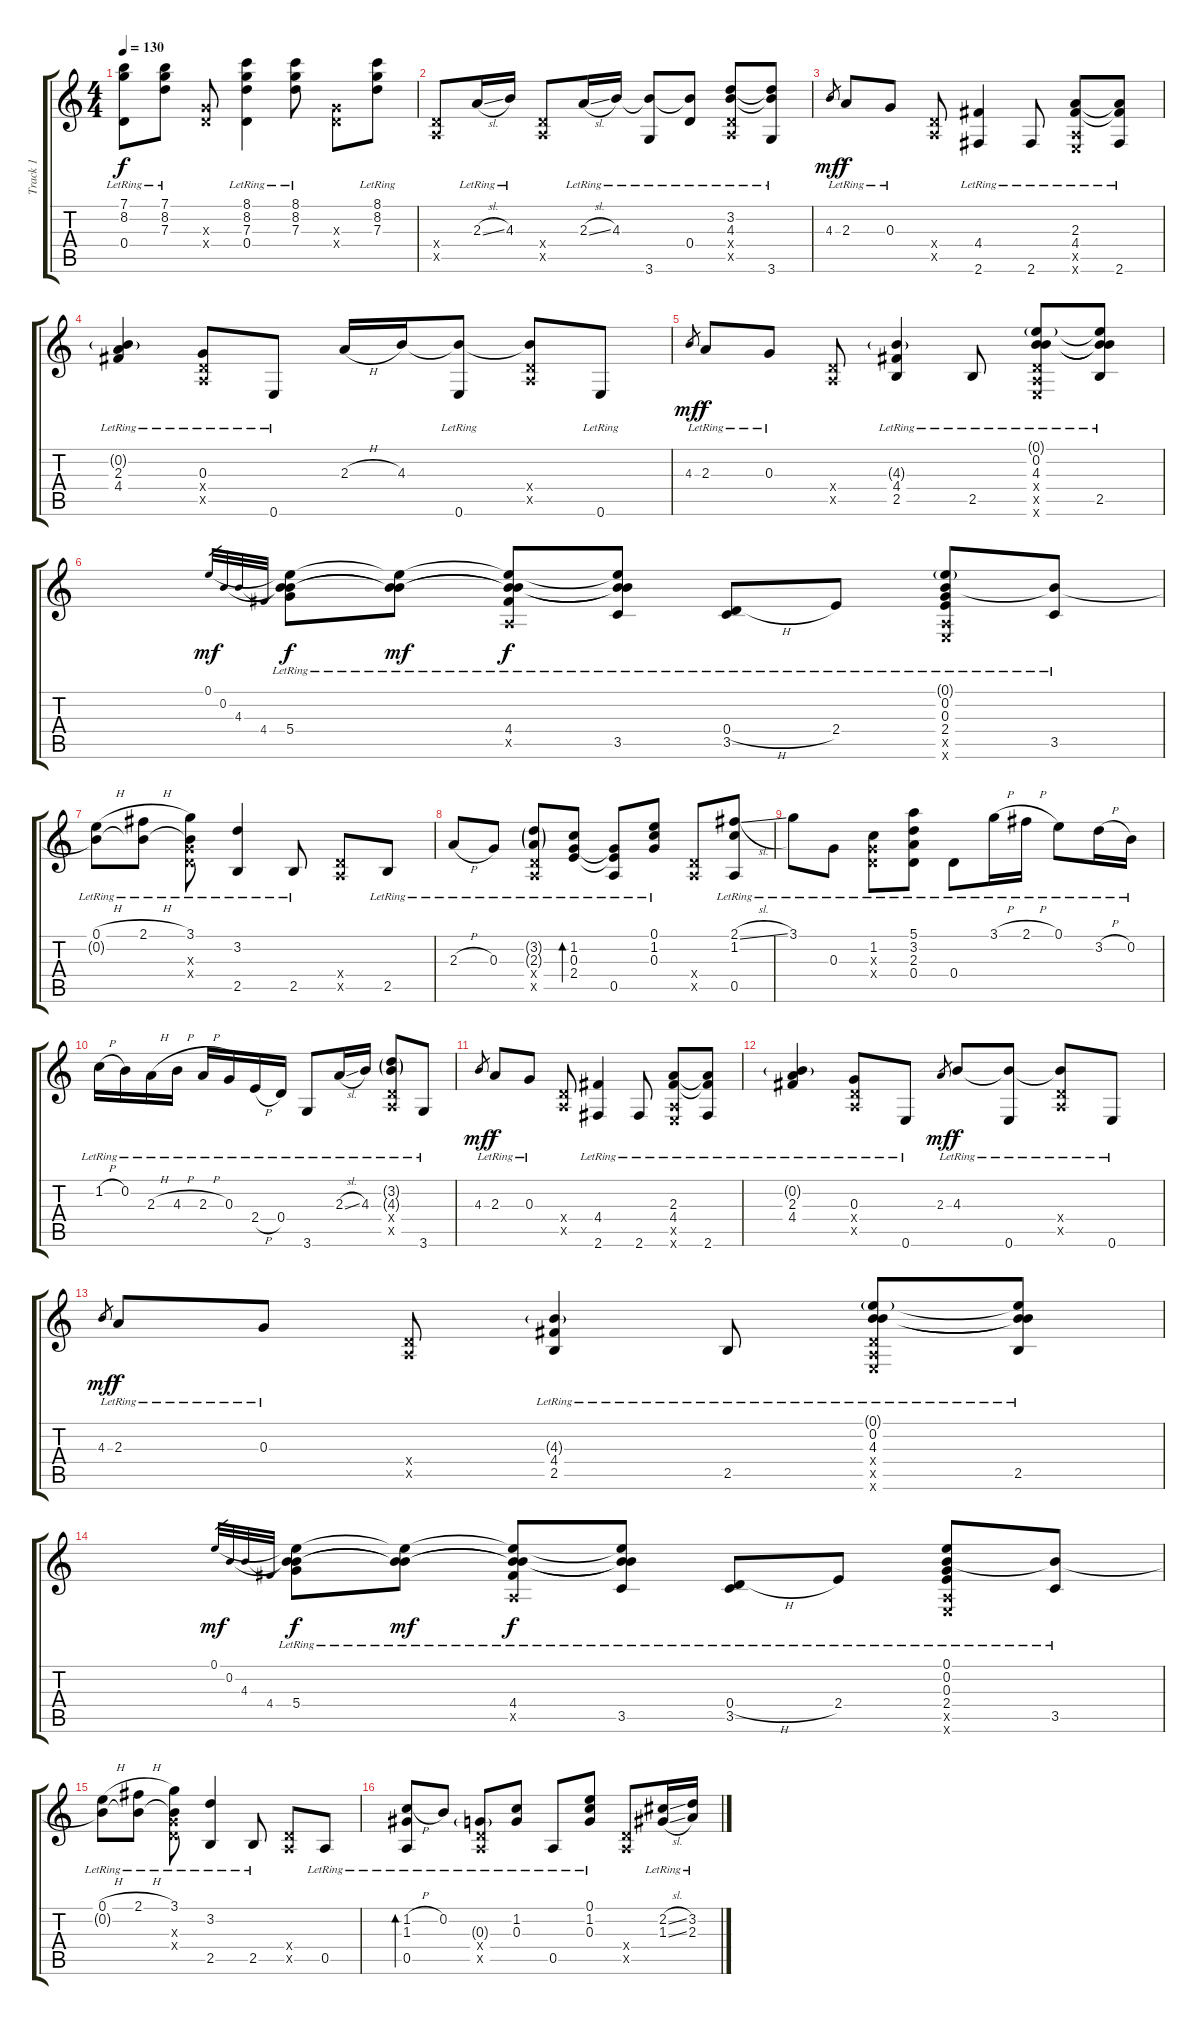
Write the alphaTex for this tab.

\track ("Track 1" "Track 1") {instrument acousticguitarsteel}
\staff {score tabs}
\tuning (E4 B3 G3 D3 A2 E2) {hide}
\ts (4 4)
\tempo 130
\clef g2
\ks c
(7.1{lr t} 8.2{lr t} 0.4{lr t}).8{dy f} (7.1{lr} 8.2{lr} 7.3{lr}).8 (0.3{x} 0.4{x}).8 (8.1{lr} 8.2{lr} 7.3{lr} 0.4{lr}).4 (8.1{lr} 8.2{lr} 7.3{lr}).8 (0.3{x} 0.4{x}).8 (8.1{lr} 8.2{lr} 7.3{lr}).8 |
(0.4{x} 0.5{x}).8 2.3{sl lr}.16 4.3{lr}.16 (0.4{x} 0.5{x}).8 2.3{sl lr}.16 4.3{lr}.16 (4.3{lr t} 3.6{lr}).8 (4.3{lr t} 0.4{lr}).8 (3.2{lr} 4.3{lr} 0.4{x} 0.5{x}).8 (3.2{lr t} 4.3{lr t} 3.6{lr}).8 |
4.3.8{gr dy mf} 2.3{lr}.8{dy f} 0.3{lr}.8 (0.4{x} 0.5{x}).8 (4.4{lr} 2.6{lr}).4 2.6{lr}.8 (2.3{lr} 4.4{lr} 0.5{x} 0.6{x}).8 (2.3{lr t} 4.4{lr t} 2.6{lr}).8 |
(0.2{g lr} 2.3{lr} 4.4{lr}).4 (0.3{lr} 0.4{x} 0.5{x}).8 0.6{lr}.8 2.3{h}.16 4.3.16 (4.3{t} 0.6{lr}).8 (4.3{t} 0.4{x} 0.5{x}).8 0.6{lr}.8 |
4.3.8{gr dy mf} 2.3{lr}.8{dy f} 0.3{lr}.8 (0.4{x} 0.5{x}).8 (4.3{g lr} 4.4{lr} 2.5{lr}).4 2.5{lr}.8 (0.1{g lr} 0.2{lr} 4.3{lr} 0.4{x} 0.5{x} 0.6{x}).8 (0.1{lr t} 0.2{lr t} 4.3{lr t} 2.5{lr}).8 |
0.1.32{gr dy mf} 0.2.32{gr} 4.3.32{gr} 4.4.32{gr} (0.1{lr t} 0.2{lr t} 4.3{lr t} 5.4{lr}).8{dy f} (0.1{lr t} 0.2{lr t} 4.3{lr t}).8{dy mf} (0.1{lr t} 0.2{lr t} 4.3{lr t} 4.4{lr} 0.5{x}).8{dy f} (0.1{lr t} 0.2{lr t} 4.3{lr t} 3.5{lr}).8 (0.4{h lr} 3.5{lr}).8 2.4{lr}.8 (0.1{g lr} 0.2{lr} 0.3{lr} 2.4{lr} 0.5{x} 0.6{x}).8 (0.2{lr t} 3.5{lr}).8 |
(0.1{h lr} 0.2{lr t}).8 (2.1{h lr} 0.2{lr t}).8 (3.1{lr} 0.2{lr t} 0.3{x} 0.4{x}).8 (3.2{lr} 2.5{lr}).4 2.5{lr}.8 (0.4{x} 0.5{x}).8 2.5{lr}.8 |
2.3{h lr}.8 0.3{lr}.8 (3.2{g lr} 2.3{g lr} 0.4{x} 0.5{x}).8 (1.2{lr} 0.3{lr} 2.4{lr}).8{bd 120} (0.3{lr t} 2.4{lr t} 0.5{lr}).8 (0.1{lr} 1.2{lr} 0.3{lr}).8 (0.4{x} 0.5{x}).8 (2.1{sl lr} 1.2{lr} 0.5{lr}).8 |
3.1{lr}.8 0.3{lr}.8 (1.2{lr} 0.3{x} 0.4{x}).8 (5.1{lr} 3.2{lr} 2.3{lr} 0.4{lr}).8 0.4{lr}.8 3.1{h lr}.16 2.1{h lr}.16 0.1{lr}.8 3.2{h lr}.16 0.2{lr}.16 |
1.2{h lr}.16 0.2{lr}.16 2.3{h lr}.16 4.3{h lr}.16 2.3{h lr}.16 0.3{lr}.16 2.4{h lr}.16 0.4{lr}.16 3.6{lr}.8 2.3{sl lr}.16 4.3{lr}.16 (3.2{g lr} 4.3{g lr} 0.4{x} 0.5{x}).8 3.6{lr}.8 |
4.3.8{gr dy mf} 2.3{lr}.8{dy f} 0.3{lr}.8 (0.4{x} 0.5{x}).8 (4.4{lr} 2.6{lr}).4 2.6{lr}.8 (2.3{lr} 4.4{lr} 0.5{x} 0.6{x}).8 (2.3{lr t} 4.4{lr t} 2.6{lr}).8 |
(0.2{g lr} 2.3{lr} 4.4{lr}).4 (0.3{lr} 0.4{x} 0.5{x}).8 0.6{lr}.8 2.3.8{gr dy mf} 4.3{lr}.8{dy f} (4.3{lr t} 0.6{lr}).8 (4.3{lr t} 0.4{x} 0.5{x}).8 0.6{lr}.8 |
4.3.8{gr dy mf} 2.3{lr}.8{dy f} 0.3{lr}.8 (0.4{x} 0.5{x}).8 (4.3{g lr} 4.4{lr} 2.5{lr}).4 2.5{lr}.8 (0.1{g lr} 0.2{lr} 4.3{lr} 0.4{x} 0.5{x} 0.6{x}).8 (0.1{lr t} 0.2{lr t} 4.3{lr t} 2.5{lr}).8 |
0.1.32{gr dy mf} 0.2.32{gr} 4.3.32{gr} 4.4.32{gr} (0.1{lr t} 0.2{lr t} 4.3{lr t} 5.4{lr}).8{dy f} (0.1{lr t} 0.2{lr t} 4.3{lr t}).8{dy mf} (0.1{lr t} 0.2{lr t} 4.3{lr t} 4.4{lr} 0.5{x}).8{dy f} (0.1{lr t} 0.2{lr t} 4.3{lr t} 3.5{lr}).8 (0.4{h lr} 3.5{lr}).8 2.4{lr}.8 (0.1{lr} 0.2{lr} 0.3{lr} 2.4{lr} 0.5{x} 0.6{x}).8 (0.2{lr t} 3.5{lr}).8 |
(0.1{h lr} 0.2{lr t}).8 (2.1{h lr} 0.2{lr t}).8 (3.1{lr} 0.2{lr t} 0.3{x} 0.4{x}).8 (3.2{lr} 2.5{lr}).4 2.5{lr}.8 (0.4{x} 0.5{x}).8 0.5{lr}.8 |
(1.2{h lr} 1.3{lr} 0.5{lr}).8{bd 480} 0.2{lr}.8 (0.3{g lr} 0.4{x} 0.5{x}).8 (1.2{lr} 0.3{lr}).8 0.5{lr}.8 (0.1{lr} 1.2{lr} 0.3{lr}).8 (0.4{x} 0.5{x}).8 (2.2{sl lr} 1.3{sl lr}).16 (3.2{lr} 2.3{lr}).16
